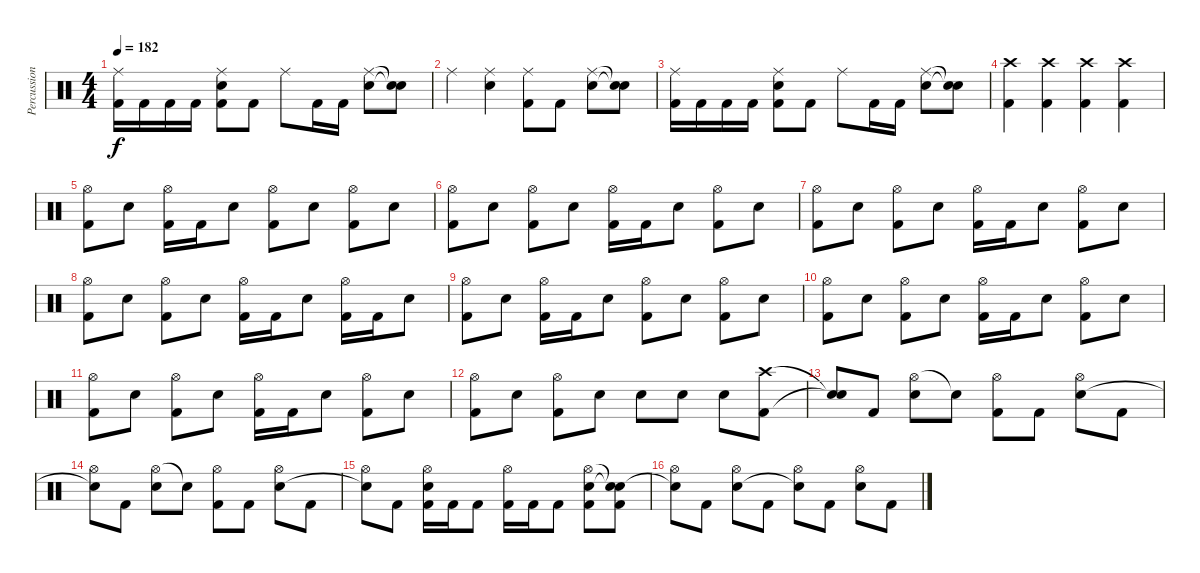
\track ("Percussion" "Percussion") {instrument percussion}
\staff {score}
\articulation defaults
\ts (4 4)
\tempo 182
\clef neutral
\ks c
("Ride (middle)" "Kick (hit) 2").16{dy f} "Kick (hit) 2".16 "Kick (hit) 2".16 "Kick (hit) 2".16 ("Ride (middle)" "Electric Snare (hit)" "Kick (hit) 2").8 "Kick (hit) 2".8 "Ride (middle)".8 "Kick (hit) 2".16 "Kick (hit) 2".16 ("Ride (middle)" "Electric Snare (hit)").8 ("Snare (hit)"{t} "Snare (hit)"{t}).8 |
"Ride (middle)".4 ("Ride (middle)" "Electric Snare (hit)").4 ("Ride (middle)" "Kick (hit) 2").8 "Kick (hit) 2".8 ("Ride (middle)" "Electric Snare (hit)").8 ("Snare (hit)"{t} "Snare (hit)"{t}).8 |
("Ride (middle)" "Kick (hit) 2").16 "Kick (hit) 2".16 "Kick (hit) 2".16 "Kick (hit) 2".16 ("Ride (middle)" "Electric Snare (hit)" "Kick (hit) 2").8 "Kick (hit) 2".8 "Ride (middle)".8 "Kick (hit) 2".16 "Kick (hit) 2".16 ("Ride (middle)" "Electric Snare (hit)").8 ("Snare (hit)"{t} "Snare (hit)"{t}).8 |
("Crash high (hit)" "Kick (hit) 2").4 ("Crash high (hit)" "Kick (hit) 2").4 ("Crash high (hit)" "Kick (hit) 2").4 ("Crash high (hit)" "Kick (hit) 2").4 |
("Hi-Hat (open)" "Kick (hit) 2").8 "Electric Snare (hit)".8 ("Hi-Hat (open)" "Kick (hit) 2").16 "Kick (hit) 2".16 "Electric Snare (hit)".8 ("Hi-Hat (open)" "Kick (hit) 2").8 "Electric Snare (hit)".8 ("Hi-Hat (open)" "Kick (hit) 2").8 "Electric Snare (hit)".8 |
("Hi-Hat (open)" "Kick (hit) 2").8 "Electric Snare (hit)".8 ("Hi-Hat (open)" "Kick (hit) 2").8 "Electric Snare (hit)".8 ("Hi-Hat (open)" "Kick (hit) 2").16 "Kick (hit) 2".16 "Electric Snare (hit)".8 ("Hi-Hat (open)" "Kick (hit) 2").8 "Electric Snare (hit)".8 |
("Hi-Hat (open)" "Kick (hit) 2").8 "Electric Snare (hit)".8 ("Hi-Hat (open)" "Kick (hit) 2").8 "Electric Snare (hit)".8 ("Hi-Hat (open)" "Kick (hit) 2").16 "Kick (hit) 2".16 "Electric Snare (hit)".8 ("Hi-Hat (open)" "Kick (hit) 2").8 "Electric Snare (hit)".8 |
("Hi-Hat (open)" "Kick (hit) 2").8 "Electric Snare (hit)".8 ("Hi-Hat (open)" "Kick (hit) 2").8 "Electric Snare (hit)".8 ("Hi-Hat (open)" "Kick (hit) 2").16 "Kick (hit) 2".16 "Electric Snare (hit)".8 ("Hi-Hat (open)" "Kick (hit) 2").16 "Kick (hit) 2".16 "Electric Snare (hit)".8 |
("Hi-Hat (open)" "Kick (hit) 2").8 "Electric Snare (hit)".8 ("Hi-Hat (open)" "Kick (hit) 2").16 "Kick (hit) 2".16 "Electric Snare (hit)".8 ("Hi-Hat (open)" "Kick (hit) 2").8 "Electric Snare (hit)".8 ("Hi-Hat (open)" "Kick (hit) 2").8 "Electric Snare (hit)".8 |
("Hi-Hat (open)" "Kick (hit) 2").8 "Electric Snare (hit)".8 ("Hi-Hat (open)" "Kick (hit) 2").8 "Electric Snare (hit)".8 ("Hi-Hat (open)" "Kick (hit) 2").16 "Kick (hit) 2".16 "Electric Snare (hit)".8 ("Hi-Hat (open)" "Kick (hit) 2").8 "Electric Snare (hit)".8 |
("Hi-Hat (open)" "Kick (hit) 2").8 "Electric Snare (hit)".8 ("Hi-Hat (open)" "Kick (hit) 2").8 "Electric Snare (hit)".8 ("Hi-Hat (open)" "Kick (hit) 2").16 "Kick (hit) 2".16 "Electric Snare (hit)".8 ("Hi-Hat (open)" "Kick (hit) 2").8 "Electric Snare (hit)".8 |
("Hi-Hat (open)" "Kick (hit) 2").8 "Electric Snare (hit)".8 ("Hi-Hat (open)" "Kick (hit) 2").8 "Electric Snare (hit)".8 "Electric Snare (hit)".8 "Electric Snare (hit)".8 "Electric Snare (hit)".8 ("Crash high (hit)" "Kick (hit) 2").8 |
("Snare (hit)"{t} "Snare (hit)"{t}).8 "Kick (hit) 2".8 ("Hi-Hat (open)" "Electric Snare (hit)").8 "Snare (hit)"{t}.8 ("Hi-Hat (open)" "Kick (hit) 2").8 "Kick (hit) 2".8 ("Hi-Hat (open)" "Electric Snare (hit)").8 "Kick (hit) 2".8 |
("Hi-Hat (open)" "Snare (hit)"{t}).8 "Kick (hit) 2".8 ("Hi-Hat (open)" "Electric Snare (hit)").8 "Snare (hit)"{t}.8 ("Hi-Hat (open)" "Kick (hit) 2").8 "Kick (hit) 2".8 ("Hi-Hat (open)" "Electric Snare (hit)").8 "Kick (hit) 2".8 |
("Hi-Hat (open)" "Snare (hit)"{t}).8 "Kick (hit) 2".8 ("Hi-Hat (open)" "Electric Snare (hit)" "Kick (hit) 2").16 "Kick (hit) 2".16 "Kick (hit) 2".8 ("Hi-Hat (open)" "Kick (hit) 2").16 "Kick (hit) 2".16 "Kick (hit) 2".8 ("Hi-Hat (open)" "Electric Snare (hit)" "Kick (hit) 2").8 ("Snare (hit)"{t} "Snare (hit)"{t} "Kick (hit) 2").8 |
("Hi-Hat (open)" "Snare (hit)"{t}).8 "Kick (hit) 2".8 ("Hi-Hat (open)" "Electric Snare (hit)").8 "Kick (hit) 2".8 ("Hi-Hat (open)" "Snare (hit)"{t}).8 "Kick (hit) 2".8 ("Hi-Hat (open)" "Electric Snare (hit)").8 "Kick (hit) 2".8
